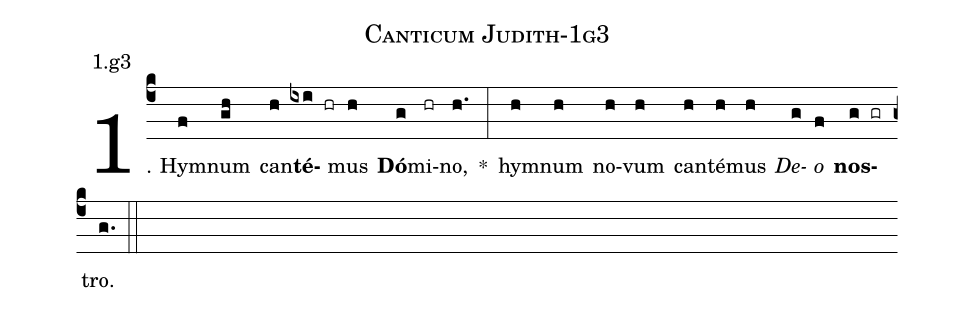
name: Canticum Judith-1g3;
annotation: 1.g3;
%%
(c4)1. Hym(f)num(gh) can(h)<b>té</b>(ixi hr)mus(h) <b>Dó</b>(g)mi(hr)no,(h.) *(:) hym(h)num(h) no(h)vum(h) can(h)té(h)mus(h) <i>De</i>(g)<i>o</i>(f) <b>nos</b>(g gr)tro.(g.) (::)
